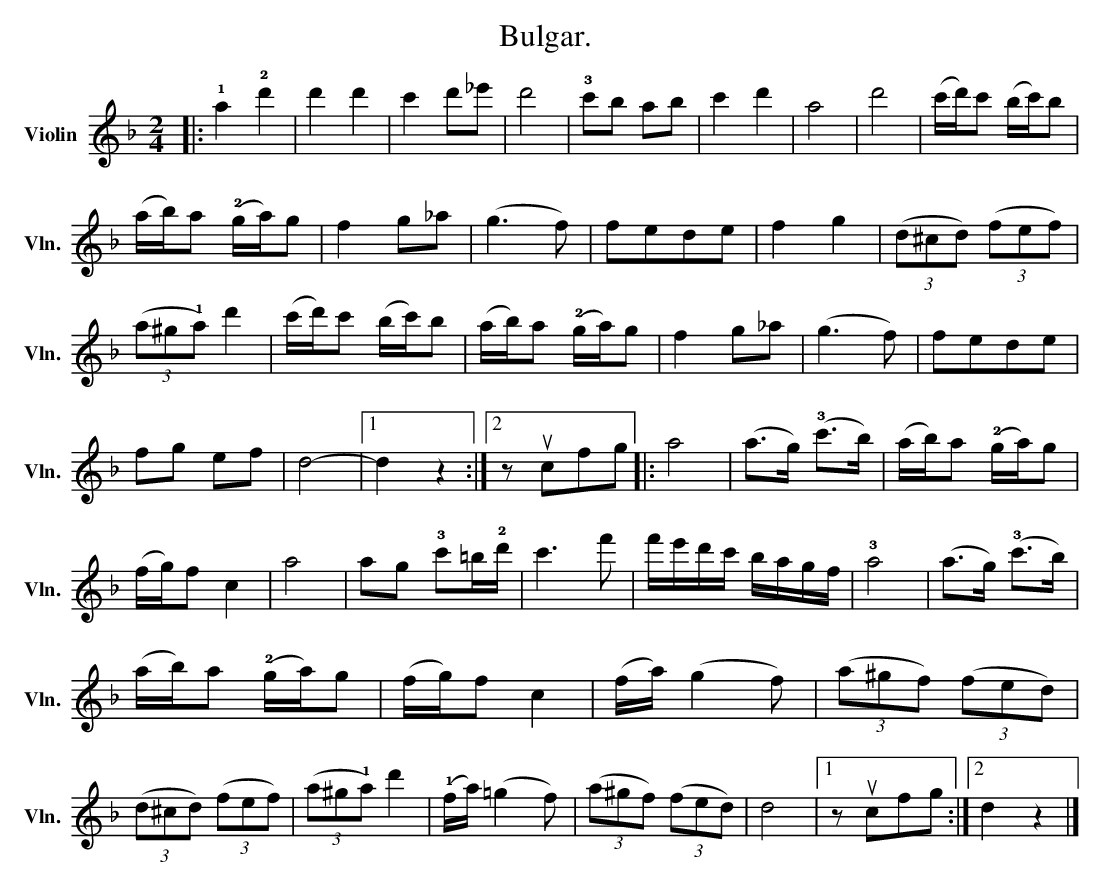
X:1
T:Bulgar.
L:1/8
M:2/4
K:Dmin
V:1 treble nm="Violin" snm="Vln."
V:1
|: !1!a2 !2!d'2 | d'2 d'2 | c'2 d'_e' | d'4 | !3!c'b ab | c'2 d'2 | a4 | d'4 | %8
 (c'/d'/)c' (b/c'/)b |$ (a/b/)a (!2!g/a/)g | f2 g_a | (g3 f) | fede | f2 g2 | (3(d^cd) (3(fef) |$ %15
 (3(a^g!1!a) d'2 | (c'/d'/)c' (b/c'/)b | (a/b/)a (!2!g/a/)g | f2 g_a | (g3 f) | fede |$ fg ef | %22
 d4- |1 d2 z2 :|2 z ucfg |: a4 | (a>g) (!3!c'>b) | (a/b/)a (!2!g/a/)g |$ (f/g/)f c2 | a4 | %30
 ag !3!c'=b/!2!d'/ | c'3 f' | f'/e'/d'/c'/ b/a/g/f/ | !3!a4 | (a>g) (!3!c'>b) |$ %35
 (a/b/)a (!2!g/a/)g | (f/g/)f c2 | (f/a/) (g2 f) | (3(a^gf) (3(fed) |$ (3(d^cd) (3(fef) | %40
 (3(a^g!1!a) d'2 | (!1!f/a/) (=g2 f) | (3(a^gf) (3(fed) | d4 |1 z ucfg :|2 d2 z2 |] %46
